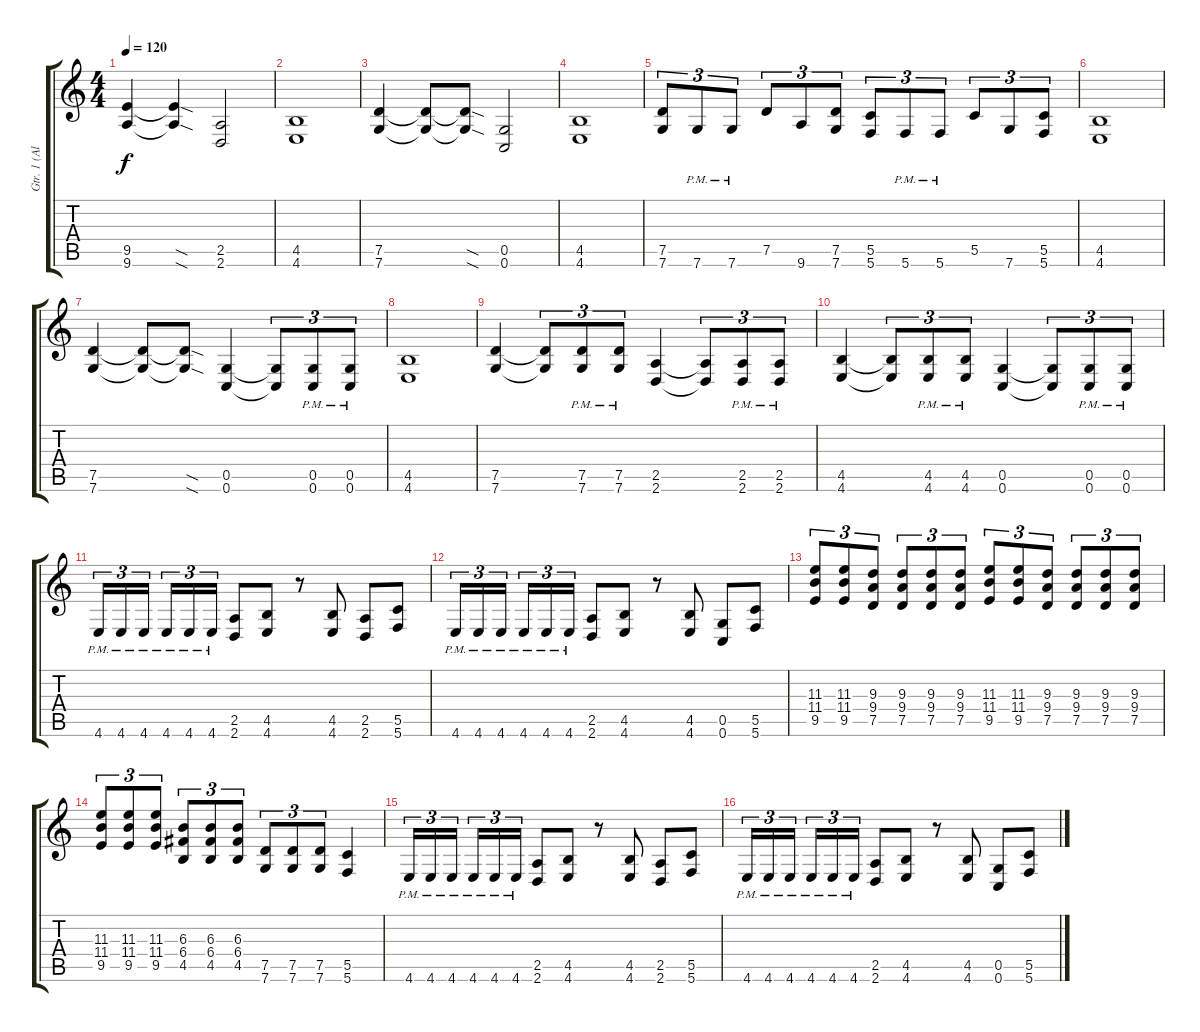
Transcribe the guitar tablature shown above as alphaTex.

\track ("Gtr. 1 (Alexi Laiho)" "Gtr. 1 (Al") {instrument distortionguitar}
\staff {score tabs}
\tuning (D4 A3 F3 C3 G2 C2) {hide}
\ts (4 4)
\tempo 120
\clef g2
\ks c
(9.5 9.6).4{dy f} (9.5{sod t} 9.6{sod t}).4 (2.5 2.6).2 |
(4.5 4.6).1 |
(7.5 7.6).4 (7.5{t} 7.6{t}).8 (7.5{sod t} 7.6{sod t}).8 (0.5 0.6).2 |
(4.5 4.6).1 |
(7.5 7.6).8{tu (3 2)} 7.6{pm}.8{tu (3 2)} 7.6{pm}.8{tu (3 2)} 7.5.8{tu (3 2)} 9.6.8{tu (3 2)} (7.5 7.6).8{tu (3 2)} (5.5 5.6).8{tu (3 2)} 5.6{pm}.8{tu (3 2)} 5.6{pm}.8{tu (3 2)} 5.5.8{tu (3 2)} 7.6.8{tu (3 2)} (5.5 5.6).8{tu (3 2)} |
(4.5 4.6).1 |
(7.5 7.6).4 (7.5{t} 7.6{t}).8 (7.5{sod t} 7.6{sod t}).8 (0.5 0.6).4 (0.5{t} 0.6{t}).8{tu (3 2)} (0.5{pm} 0.6{pm}).8{tu (3 2)} (0.5{pm} 0.6{pm}).8{tu (3 2)} |
(4.5 4.6).1 |
(7.5 7.6).4 (7.5{t} 7.6{t}).8{tu (3 2)} (7.5{pm} 7.6{pm}).8{tu (3 2)} (7.5{pm} 7.6{pm}).8{tu (3 2)} (2.5 2.6).4 (2.5{t} 2.6{t}).8{tu (3 2)} (2.5{pm} 2.6{pm}).8{tu (3 2)} (2.5{pm} 2.6{pm}).8{tu (3 2)} |
(4.5 4.6).4 (4.5{t} 4.6{t}).8{tu (3 2)} (4.5{pm} 4.6{pm}).8{tu (3 2)} (4.5{pm} 4.6{pm}).8{tu (3 2)} (0.5 0.6).4 (0.5{t} 0.6{t}).8{tu (3 2)} (0.5{pm} 0.6{pm}).8{tu (3 2)} (0.5{pm} 0.6{pm}).8{tu (3 2)} |
4.6{pm}.16{tu (3 2)} 4.6{pm}.16{tu (3 2)} 4.6{pm}.16{tu (3 2) beam splitsecondary} 4.6{pm}.16{tu (3 2)} 4.6{pm}.16{tu (3 2)} 4.6{pm}.16{tu (3 2)} (2.5 2.6).8 (4.5 4.6).8 r.8 (4.5 4.6).8 (2.5 2.6).8 (5.5 5.6).8 |
4.6{pm}.16{tu (3 2)} 4.6{pm}.16{tu (3 2)} 4.6{pm}.16{tu (3 2) beam splitsecondary} 4.6{pm}.16{tu (3 2)} 4.6{pm}.16{tu (3 2)} 4.6{pm}.16{tu (3 2)} (2.5 2.6).8 (4.5 4.6).8 r.8 (4.5 4.6).8 (0.5 0.6).8 (5.5 5.6).8 |
(11.3 11.4 9.5).8{tu (3 2)} (11.3 11.4 9.5).8{tu (3 2)} (9.3 9.4 7.5).8{tu (3 2)} (9.3 9.4 7.5).8{tu (3 2)} (9.3 9.4 7.5).8{tu (3 2)} (9.3 9.4 7.5).8{tu (3 2)} (11.3 11.4 9.5).8{tu (3 2)} (11.3 11.4 9.5).8{tu (3 2)} (9.3 9.4 7.5).8{tu (3 2)} (9.3 9.4 7.5).8{tu (3 2)} (9.3 9.4 7.5).8{tu (3 2)} (9.3 9.4 7.5).8{tu (3 2)} |
(11.3 11.4 9.5).8{tu (3 2)} (11.3 11.4 9.5).8{tu (3 2)} (11.3 11.4 9.5).8{tu (3 2)} (6.3 6.4 4.5).8{tu (3 2)} (6.3 6.4 4.5).8{tu (3 2)} (6.3 6.4 4.5).8{tu (3 2)} (7.5 7.6).8{tu (3 2)} (7.5 7.6).8{tu (3 2)} (7.5 7.6).8{tu (3 2)} (5.5 5.6).4 |
4.6{pm}.16{tu (3 2)} 4.6{pm}.16{tu (3 2)} 4.6{pm}.16{tu (3 2) beam splitsecondary} 4.6{pm}.16{tu (3 2)} 4.6{pm}.16{tu (3 2)} 4.6{pm}.16{tu (3 2)} (2.5 2.6).8 (4.5 4.6).8 r.8 (4.5 4.6).8 (2.5 2.6).8 (5.5 5.6).8 |
4.6{pm}.16{tu (3 2)} 4.6{pm}.16{tu (3 2)} 4.6{pm}.16{tu (3 2) beam splitsecondary} 4.6{pm}.16{tu (3 2)} 4.6{pm}.16{tu (3 2)} 4.6{pm}.16{tu (3 2)} (2.5 2.6).8 (4.5 4.6).8 r.8 (4.5 4.6).8 (0.5 0.6).8 (5.5 5.6).8
